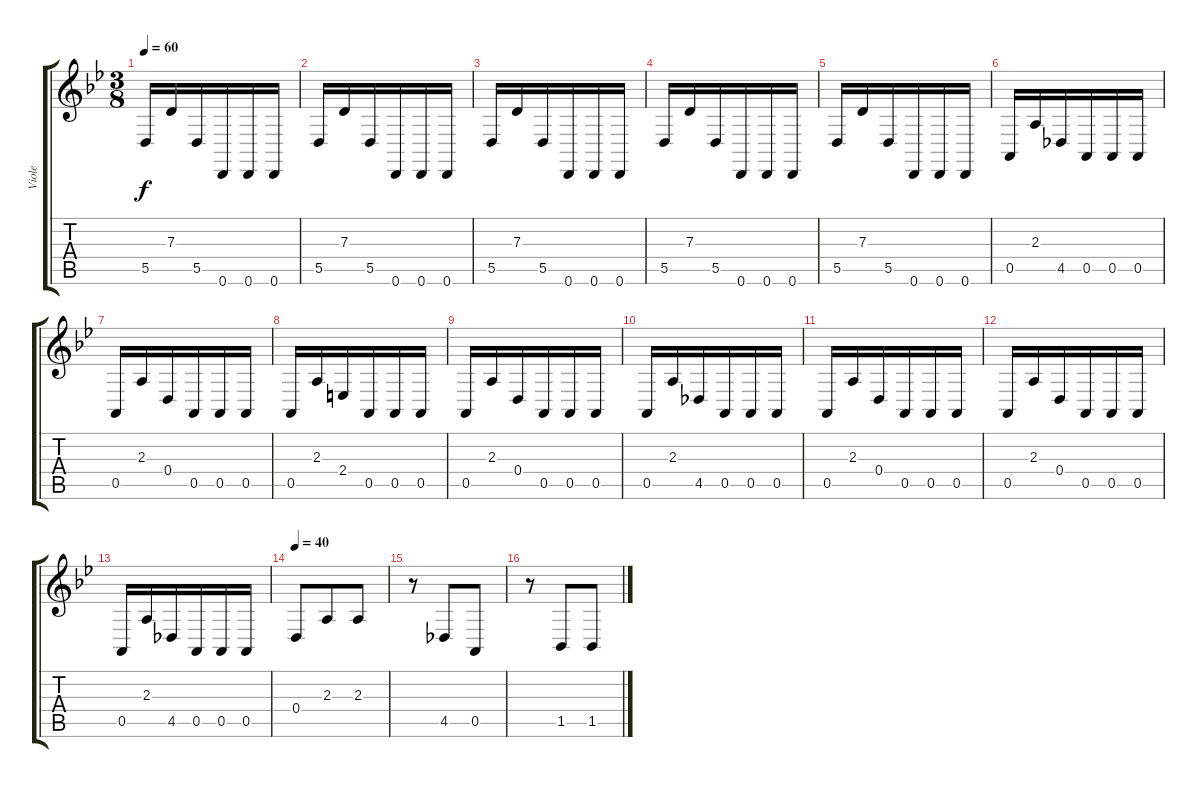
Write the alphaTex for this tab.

\track ("Viole" "Viole") {instrument viola}
\staff {score tabs}
\tuning (E4 B3 G3 D3 A2 D2) {hide}
\ts (3 8)
\tempo 60
\clef g2
\ks bb
5.5.16{dy f} 7.3.16 5.5.16 0.6.16 0.6.16 0.6.16 |
5.5.16 7.3.16 5.5.16 0.6.16 0.6.16 0.6.16 |
5.5.16 7.3.16 5.5.16 0.6.16 0.6.16 0.6.16 |
5.5.16 7.3.16 5.5.16 0.6.16 0.6.16 0.6.16 |
5.5.16 7.3.16 5.5.16 0.6.16 0.6.16 0.6.16 |
0.5.16 2.3.16 4.5.16 0.5.16 0.5.16 0.5.16 |
0.5.16 2.3.16 0.4.16 0.5.16 0.5.16 0.5.16 |
0.5.16 2.3.16 2.4.16 0.5.16 0.5.16 0.5.16 |
0.5.16 2.3.16 0.4.16 0.5.16 0.5.16 0.5.16 |
0.5.16 2.3.16 4.5.16 0.5.16 0.5.16 0.5.16 |
0.5.16 2.3.16 0.4.16 0.5.16 0.5.16 0.5.16 |
0.5.16 2.3.16 0.4.16 0.5.16 0.5.16 0.5.16 |
0.5.16 2.3.16 4.5.16 0.5.16 0.5.16 0.5.16 |
\tempo 40
0.4.8 2.3.8 2.3.8 |
r.8 4.5.8 0.5.8 |
r.8 1.5.8 1.5.8
